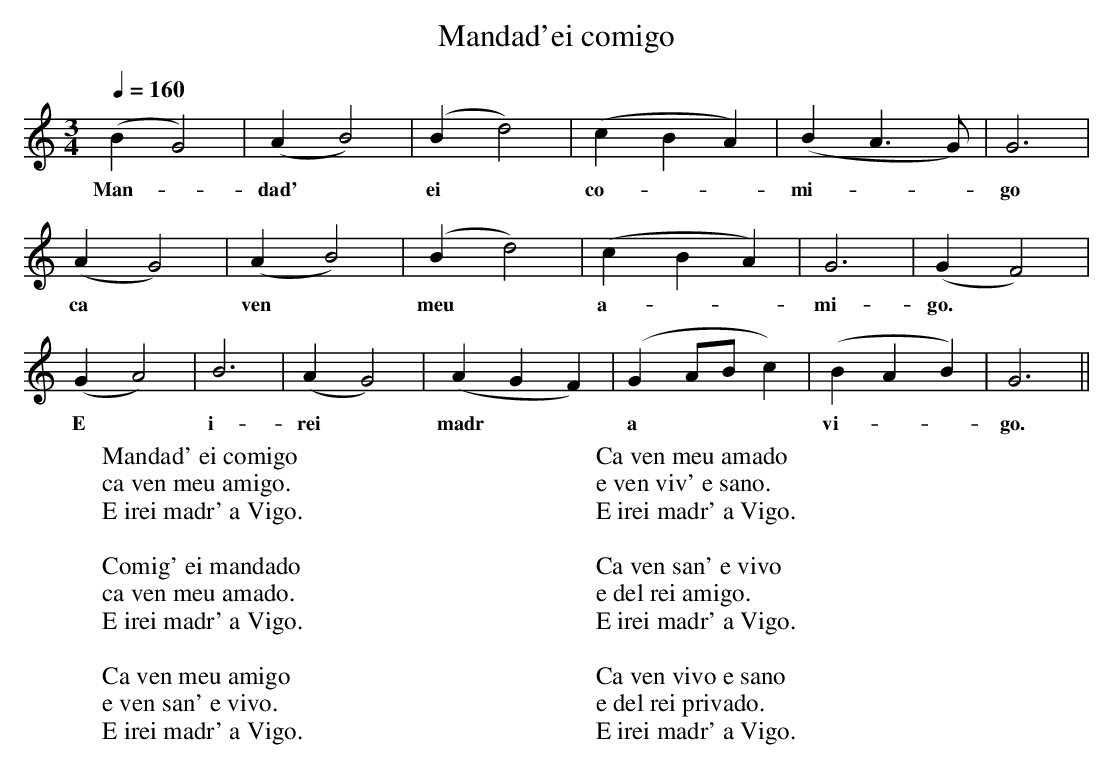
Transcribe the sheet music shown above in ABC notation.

X:1
T: Mandad'ei comigo
M: 3/4
L: 1/4
Q: 1/4=160
K: G Mixolydian
V:1
 (BG2)|(AB2)|(Bd2)|(cBA)|(BA>G)|G3|
w:Man-* dad'* ei*   co-** mi-** go
 (AG2)|(AB2)|(Bd2)|(cBA)|G3|(GF2)|
w:ca*   ven* meu*   a-** mi- go.*
 (GA2)|B3|(AG2)|(AGF)|(GA/B/c)|(BAB)|G3||
w:E*   i- rei*  madr** a***     vi-**go.
W:Mandad' ei comigo 		% Message I.have with.me
W:ca ven meu amigo. 		% because comes my friend.
W:E irei madr' a Vigo. 		% And I.will.go, mother, to Vigo.
W:
W:Comig' ei mandado 		% With.me I.have message
W:ca ven meu amado. 		% because comes my beloved
W:E irei madr' a Vigo. 		% And I.will.go, mother, to Vigo.
W:
W:Ca ven meu amigo		% Because comes my friend
W:e ven san' e vivo. 		% and comes safe and alive.
W:E irei madr' a Vigo. 		% And I.will.go, mother, to Vigo.
W:
W:Ca ven meu amado 		% Because comes my beloved
W:e ven viv' e sano. 		% and comes alive and safe.
W:E irei madr' a Vigo. 		% And I.will.go, mother, to Vigo.
W:
W:Ca ven san' e vivo 		% Because he.comes safe and alive
W:e del rei amigo. 		% and of.the king friend.
W:E irei madr' a Vigo. 		% And I.will.go, mother, to Vigo.
W:
W:Ca ven vivo e sano 		% Because he.comes alive and safe
W:e del rei privado. 		% and of.the king familiar.
W:E irei madr' a Vigo. 		% And I.will.go, mother, to Vigo.
